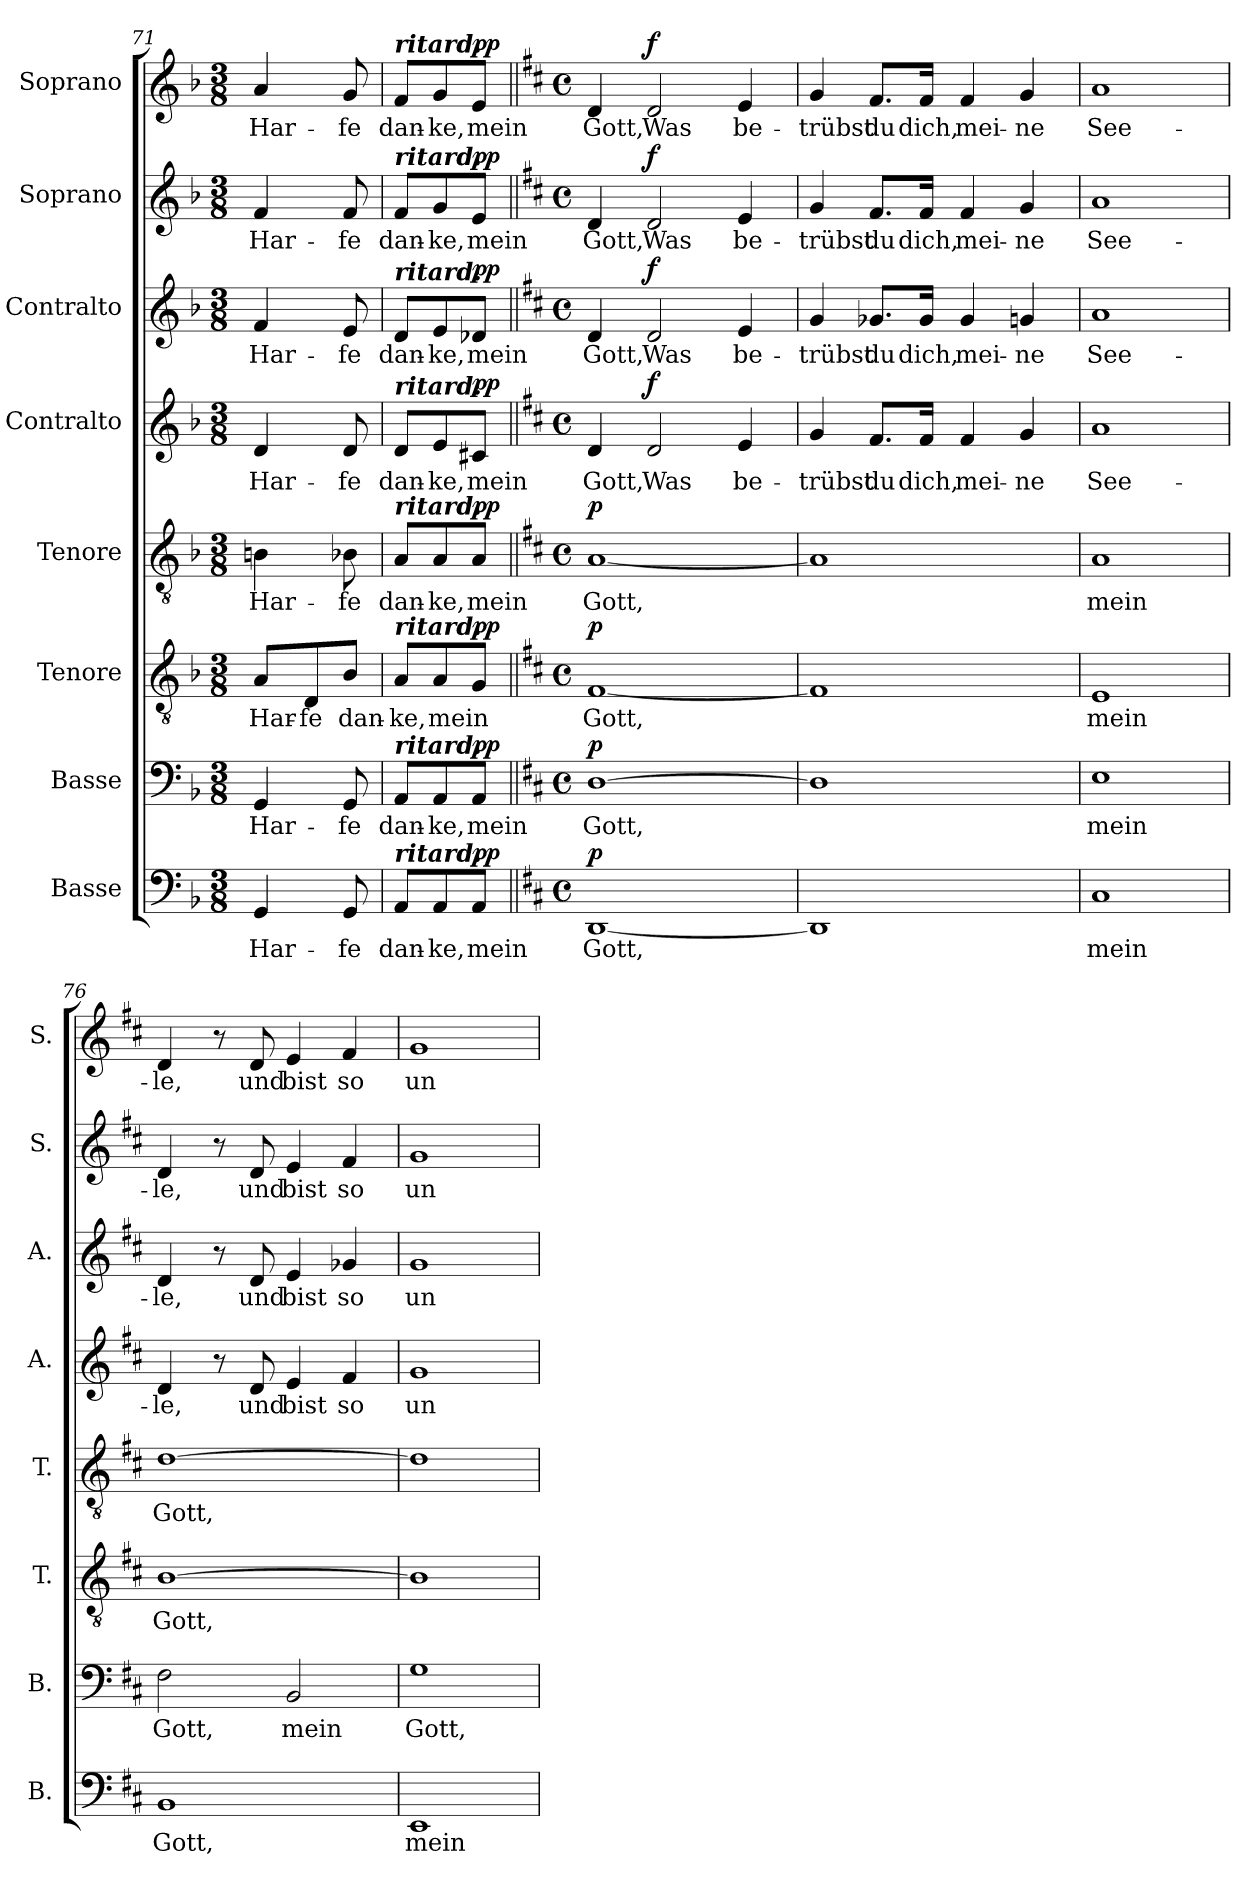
**kern	**text	**dynam	**kern	**text	**dynam	**kern	**text	**dynam	**kern	**text	**dynam	**kern	**text	**dynam	**kern	**text	**dynam	**kern	**text	**dynam	**kern	**text	**dynam
*part8	*part8	*part8	*part7	*part7	*part7	*part6	*part6	*part6	*part5	*part5	*part5	*part4	*part4	*part4	*part3	*part3	*part3	*part2	*part2	*part2	*part1	*part1	*part1
*staff8	*staff8	*staff8	*staff7	*staff7	*staff7	*staff6	*staff6	*staff6	*staff5	*staff5	*staff5	*staff4	*staff4	*staff4	*staff3	*staff3	*staff3	*staff2	*staff2	*staff2	*staff1	*staff1	*staff1
*I"Basse	*	*	*I"Basse	*	*	*I"Tenore	*	*	*I"Tenore	*	*	*I"Contralto	*	*	*I"Contralto	*	*	*I"Soprano	*	*	*I"Soprano	*	*
*I'B.	*	*	*I'B.	*	*	*I'T.	*	*	*I'T.	*	*	*I'A.	*	*	*I'A.	*	*	*I'S.	*	*	*I'S.	*	*
*clefF4	*	*	*clefF4	*	*	*clefGv2	*	*	*clefGv2	*	*	*clefG2	*	*	*clefG2	*	*	*clefG2	*	*	*clefG2	*	*
*k[b-]	*	*	*k[b-]	*	*	*k[b-]	*	*	*k[b-]	*	*	*k[b-]	*	*	*k[b-]	*	*	*k[b-]	*	*	*k[b-]	*	*
*M3/8	*	*	*M3/8	*	*	*M3/8	*	*	*M3/8	*	*	*M3/8	*	*	*M3/8	*	*	*M3/8	*	*	*M3/8	*	*
=71	=71	=71	=71	=71	=71	=71	=71	=71	=71	=71	=71	=71	=71	=71	=71	=71	=71	=71	=71	=71	=71	=71	=71
!	!LO:LY:b	!	!	!LO:LY:b	!	!	!LO:LY:b	!	!	!LO:LY:b	!	!	!LO:LY:b	!	!	!LO:LY:b	!	!	!LO:LY:b	!	!	!LO:LY:b	!
4GG/	Har-	.	4GG/	Har-	.	8A/L	Har-	.	4Bn\	Har-	.	4d/	Har-	.	4f/	Har-	.	4f/	Har-	.	4a/	Har-	.
!	!	!	!	!	!	!	!LO:LY:b	!	!	!	!	!	!	!	!	!	!	!	!	!	!	!	!
.	.	.	.	.	.	8D/	-fe	.	.	.	.	.	.	.	.	.	.	.	.	.	.	.	.
!	!LO:LY:b	!	!	!LO:LY:b	!	!	!LO:LY:b	!	!	!LO:LY:b	!	!	!LO:LY:b	!	!	!LO:LY:b	!	!	!LO:LY:b	!	!	!LO:LY:b	!
8GG/	-fe	.	8GG/	-fe	.	8B-/J	dan-	.	8B-X\	-fe	.	8d/	-fe	.	8e/	-fe	.	8f/	-fe	.	8g/	-fe	.
!!LO:LB:g=z
=72	=72	=72	=72	=72	=72	=72	=72	=72	=72	=72	=72	=72	=72	=72	=72	=72	=72	=72	=72	=72	=72	=72	=72
!	!	!	!	!	!	!	!	!	!	!	!	!	!	!	!	!	!	!	!	!	!LO:TX:a:Bi:t=ritard.	!	!
!	!	!	!	!	!	!	!	!	!	!	!	!	!	!	!	!	!	!LO:TX:a:Bi:t=ritard.	!	!	!	!	!
!	!	!	!	!	!	!	!	!	!	!	!	!	!	!	!LO:TX:a:Bi:t=ritard.	!	!	!	!	!	!	!	!
!	!	!	!	!	!	!	!	!	!	!	!	!LO:TX:a:Bi:t=ritard.	!	!	!	!	!	!	!	!	!	!	!
!	!	!	!	!	!	!	!	!	!LO:TX:a:Bi:t=ritard.	!	!	!	!	!	!	!	!	!	!	!	!	!	!
!	!	!	!	!	!	!LO:TX:a:Bi:t=ritard.	!	!	!	!	!	!	!	!	!	!	!	!	!	!	!	!	!
!	!	!	!LO:TX:a:Bi:t=ritard.	!	!	!	!	!	!	!	!	!	!	!	!	!	!	!	!	!	!	!	!
!LO:TX:a:Bi:t=ritard.	!	!	!	!	!	!	!	!	!	!	!	!	!	!	!	!	!	!	!	!	!	!	!
!	!LO:LY:b	!	!	!LO:LY:b	!	!	!LO:LY:b	!	!	!LO:LY:b	!	!	!LO:LY:b	!	!	!LO:LY:b	!	!	!LO:LY:b	!	!	!LO:LY:b	!
8AA/L	dan-	.	8AA/L	dan-	.	8A/L	-ke,	.	8A/L	dan-	.	8d/L	dan-	.	8d/L	dan-	.	8f/L	dan-	.	8f/L	dan-	.
!	!LO:LY:b	!	!	!LO:LY:b	!	!	!LO:LY:b	!	!	!LO:LY:b	!	!	!LO:LY:b	!	!	!LO:LY:b	!	!	!LO:LY:b	!	!	!LO:LY:b	!
8AA/	-ke,	.	8AA/	-ke,	.	8A/	mein	.	8A/	-ke,	.	8e/	-ke,	.	8e/	-ke,	.	8g/	-ke,	.	8g/	-ke,	.
!	!LO:LY:b	!LO:DY:a	!	!LO:LY:b	!LO:DY:a	!	!	!LO:DY:a	!	!LO:LY:b	!LO:DY:a	!	!LO:LY:b	!LO:DY:a	!	!LO:LY:b	!LO:DY:a	!	!LO:LY:b	!LO:DY:a	!	!LO:LY:b	!LO:DY:a
8AA/J	mein	pp	8AA/J	mein	pp	8G/J	.	pp	8A/J	mein	pp	8c#X/J	mein	pp	8d-X/J	mein	pp	8e/J	mein	pp	8e/J	mein	pp
=73||	=73||	=73||	=73||	=73||	=73||	=73||	=73||	=73||	=73||	=73||	=73||	=73||	=73||	=73||	=73||	=73||	=73||	=73||	=73||	=73||	=73||	=73||	=73||
*k[f#c#]	*	*	*k[f#c#]	*	*	*k[f#c#]	*	*	*k[f#c#]	*	*	*k[f#c#]	*	*	*k[f#c#]	*	*	*k[f#c#]	*	*	*k[f#c#]	*	*
*M4/4	*	*	*M4/4	*	*	*M4/4	*	*	*M4/4	*	*	*M4/4	*	*	*M4/4	*	*	*M4/4	*	*	*M4/4	*	*
*met(c)	*	*	*met(c)	*	*	*met(c)	*	*	*met(c)	*	*	*met(c)	*	*	*met(c)	*	*	*met(c)	*	*	*met(c)	*	*
*	*	*	*	*	*	*	*	*	*	*	*	*	*	*	*	*	*	*	*	*	*MM30	*	*
!	!LO:LY:b	!LO:DY:a	!	!LO:LY:b	!LO:DY:a	!	!LO:LY:b	!LO:DY:a	!	!LO:LY:b	!LO:DY:a	!	!LO:LY:b	!	!	!LO:LY:b	!	!	!LO:LY:b	!	!	!LO:LY:b	!
[1DD	Gott,	p	[1D	Gott,	p	[1F#	Gott,	p	[1A	Gott,	p	4d/	Gott,	.	4d/	Gott,	.	4d/	Gott,	.	4d/	Gott,	.
*	*	*	*	*	*	*	*	*	*	*	*	*	*	*	*	*	*	*	*	*	*MM90	*	*
!	!	!	!	!	!	!	!	!	!	!	!	!	!LO:LY:b	!LO:DY:a	!	!LO:LY:b	!LO:DY:a	!	!LO:LY:b	!LO:DY:a	!	!LO:LY:b	!LO:DY:a
.	.	.	.	.	.	.	.	.	.	.	.	2d/	Was	f	2d/	Was	f	2d/	Was	f	2d/	Was	f
!	!	!	!	!	!	!	!	!	!	!	!	!	!LO:LY:b	!	!	!LO:LY:b	!	!	!LO:LY:b	!	!	!LO:LY:b	!
.	.	.	.	.	.	.	.	.	.	.	.	4e/	be-	.	4e/	be-	.	4e/	be-	.	4e/	be-	.
=74	=74	=74	=74	=74	=74	=74	=74	=74	=74	=74	=74	=74	=74	=74	=74	=74	=74	=74	=74	=74	=74	=74	=74
!	!	!	!	!	!	!	!	!	!	!	!	!	!LO:LY:b	!	!	!LO:LY:b	!	!	!LO:LY:b	!	!	!LO:LY:b	!
1DD]	.	.	1D]	.	.	1F#]	.	.	1A]	.	.	4g/	-trübst	.	4g/	-trübst	.	4g/	-trübst	.	4g/	-trübst	.
!	!	!	!	!	!	!	!	!	!	!	!	!	!LO:LY:b	!	!	!LO:LY:b	!	!	!LO:LY:b	!	!	!LO:LY:b	!
.	.	.	.	.	.	.	.	.	.	.	.	8.f#/L	du	.	8.g-X/L	du	.	8.f#/L	du	.	8.f#/L	du	.
!	!	!	!	!	!	!	!	!	!	!	!	!	!LO:LY:b	!	!	!LO:LY:b	!	!	!LO:LY:b	!	!	!LO:LY:b	!
.	.	.	.	.	.	.	.	.	.	.	.	16f#/Jk	dich,	.	16g-/Jk	dich,	.	16f#/Jk	dich,	.	16f#/Jk	dich,	.
!	!	!	!	!	!	!	!	!	!	!	!	!	!LO:LY:b	!	!	!LO:LY:b	!	!	!LO:LY:b	!	!	!LO:LY:b	!
.	.	.	.	.	.	.	.	.	.	.	.	4f#/	mei-	.	4g-/	mei-	.	4f#/	mei-	.	4f#/	mei-	.
!	!	!	!	!	!	!	!	!	!	!	!	!	!LO:LY:b	!	!	!LO:LY:b	!	!	!LO:LY:b	!	!	!LO:LY:b	!
.	.	.	.	.	.	.	.	.	.	.	.	4g/	-ne	.	4gn/	-ne	.	4g/	-ne	.	4g/	-ne	.
=75	=75	=75	=75	=75	=75	=75	=75	=75	=75	=75	=75	=75	=75	=75	=75	=75	=75	=75	=75	=75	=75	=75	=75
!	!LO:LY:b	!	!	!LO:LY:b	!	!	!LO:LY:b	!	!	!LO:LY:b	!	!	!LO:LY:b	!	!	!LO:LY:b	!	!	!LO:LY:b	!	!	!LO:LY:b	!
1C#	mein	.	1E	mein	.	1E	mein	.	1A	mein	.	1a	See-	.	1a	See-	.	1a	See-	.	1a	See-	.
=76	=76	=76	=76	=76	=76	=76	=76	=76	=76	=76	=76	=76	=76	=76	=76	=76	=76	=76	=76	=76	=76	=76	=76
!	!LO:LY:b	!	!	!LO:LY:b	!	!	!LO:LY:b	!	!	!LO:LY:b	!	!	!LO:LY:b	!	!	!LO:LY:b	!	!	!LO:LY:b	!	!	!LO:LY:b	!
1BB	Gott,	.	2F#\	Gott,	.	[1B	Gott,	.	[1d	Gott,	.	4d/	-le,	.	4d/	-le,	.	4d/	-le,	.	4d/	-le,	.
.	.	.	.	.	.	.	.	.	.	.	.	8r	.	.	8r	.	.	8r	.	.	8r	.	.
!	!	!	!	!	!	!	!	!	!	!	!	!	!LO:LY:b	!	!	!LO:LY:b	!	!	!LO:LY:b	!	!	!LO:LY:b	!
.	.	.	.	.	.	.	.	.	.	.	.	8d/	und	.	8d/	und	.	8d/	und	.	8d/	und	.
!	!	!	!	!LO:LY:b	!	!	!	!	!	!	!	!	!LO:LY:b	!	!	!LO:LY:b	!	!	!LO:LY:b	!	!	!LO:LY:b	!
.	.	.	2BB/	mein	.	.	.	.	.	.	.	4e/	bist	.	4e/	bist	.	4e/	bist	.	4e/	bist	.
!	!	!	!	!	!	!	!	!	!	!	!	!	!LO:LY:b	!	!	!LO:LY:b	!	!	!LO:LY:b	!	!	!LO:LY:b	!
.	.	.	.	.	.	.	.	.	.	.	.	4f#/	so	.	4g-X/	so	.	4f#/	so	.	4f#/	so	.
=77	=77	=77	=77	=77	=77	=77	=77	=77	=77	=77	=77	=77	=77	=77	=77	=77	=77	=77	=77	=77	=77	=77	=77
!	!LO:LY:b	!	!	!LO:LY:b	!	!	!	!	!	!	!	!	!LO:LY:b	!	!	!LO:LY:b	!	!	!LO:LY:b	!	!	!LO:LY:b	!
1EE	mein	.	1G	Gott,	.	1B]	.	.	1d]	.	.	1g	un-	.	1g	un-	.	1g	un-	.	1g	un-	.
=	=	=	=	=	=	=	=	=	=	=	=	=	=	=	=	=	=	=	=	=	=	=	=
*-	*-	*-	*-	*-	*-	*-	*-	*-	*-	*-	*-	*-	*-	*-	*-	*-	*-	*-	*-	*-	*-	*-	*-
